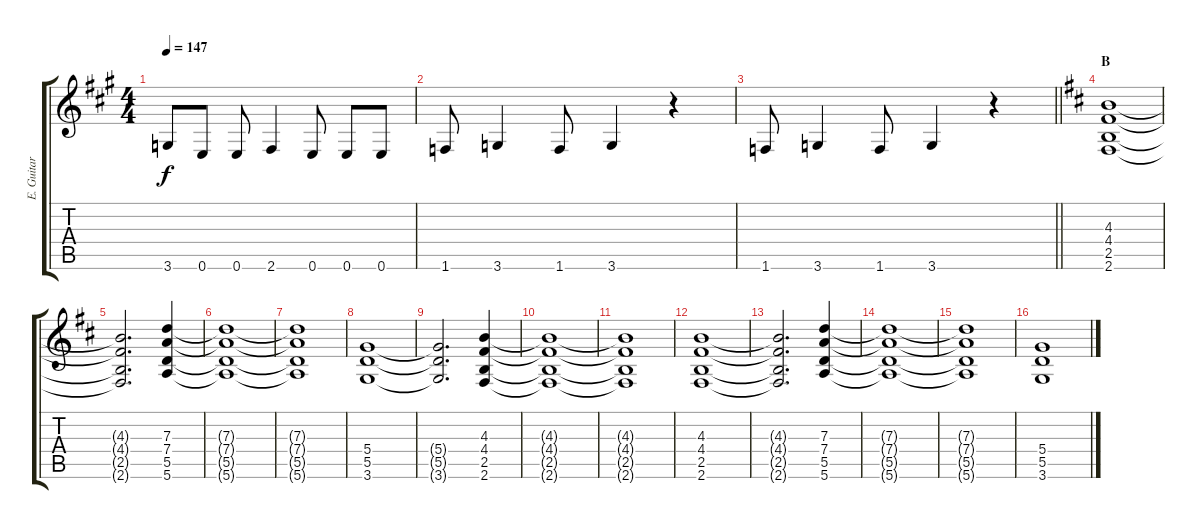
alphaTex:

\track ("E. Guitar I" "E. Guitar ") {instrument overdrivenguitar}
\staff {score tabs}
\tuning (E4 B3 G3 D3 A2 E2) {hide}
\ts (4 4)
\tempo 147
\clef g2
\ks a
3.6.8{dy f} 0.6.8 0.6.8 2.6.4 0.6.8 0.6.8 0.6.8 |
1.6.8 3.6.4 1.6.8 3.6.4 r.4 |
\barLineRight lightlight
1.6.8 3.6.4 1.6.8 3.6.4 r.4 |
\section ("" "B")
\ks d
(4.3 4.4 2.5 2.6).1 |
(4.3{t} 4.4{t} 2.5{t} 2.6{t}).2{d} (7.3 7.4 5.5 5.6).4 |
(7.3{t} 7.4{t} 5.5{t} 5.6{t}).1 |
(7.3{t} 7.4{t} 5.5{t} 5.6{t}).1 |
(5.4 5.5 3.6).1 |
(5.4{t} 5.5{t} 3.6{t}).2{d} (4.3 4.4 2.5 2.6).4 |
(4.3{t} 4.4{t} 2.5{t} 2.6{t}).1 |
(4.3{t} 4.4{t} 2.5{t} 2.6{t}).1 |
(4.3 4.4 2.5 2.6).1 |
(4.3{t} 4.4{t} 2.5{t} 2.6{t}).2{d} (7.3 7.4 5.5 5.6).4 |
(7.3{t} 7.4{t} 5.5{t} 5.6{t}).1 |
(7.3{t} 7.4{t} 5.5{t} 5.6{t}).1 |
(5.4 5.5 3.6).1
